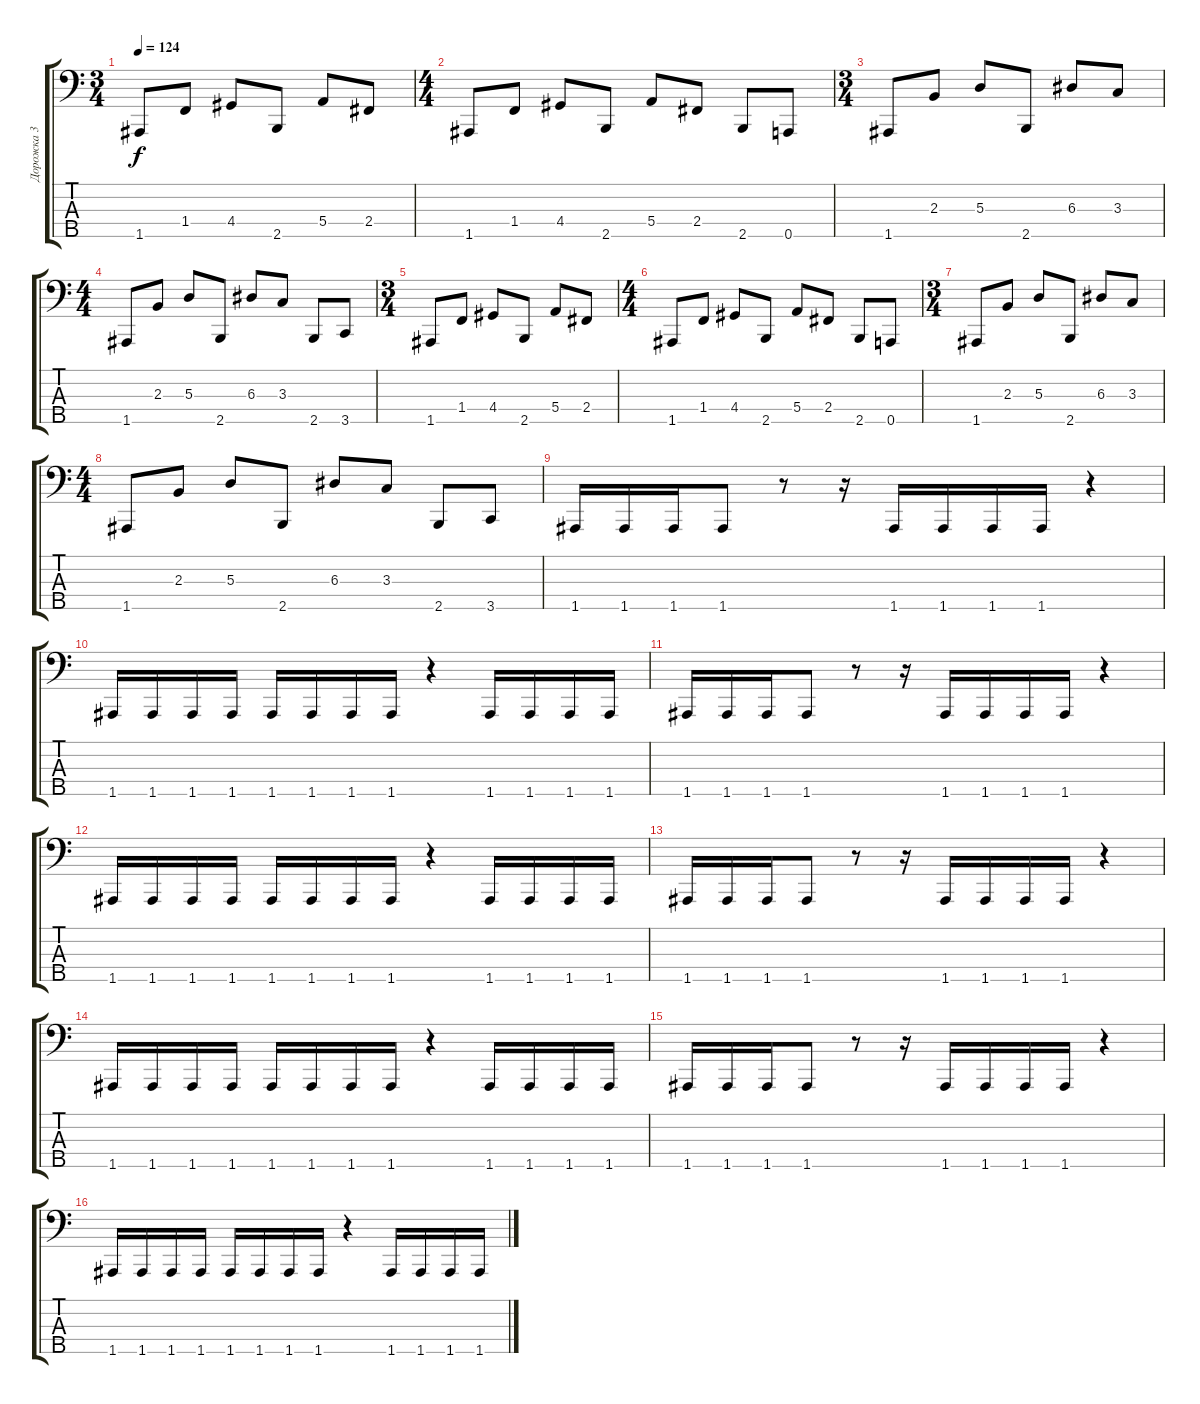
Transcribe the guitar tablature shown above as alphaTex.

\track ("Дорожка 3" "Дорожка 3") {instrument electricbasspick}
\staff {score tabs}
\tuning (G2 D2 A1 E1 A0) {hide}
\ts (3 4)
\tempo 124
\clef f4
\ks c
1.5.8{dy f} 1.4.8 4.4.8 2.5.8 5.4.8 2.4.8 |
\ts (4 4)
1.5.8 1.4.8 4.4.8 2.5.8 5.4.8 2.4.8 2.5.8 0.5.8 |
\ts (3 4)
1.5.8 2.3.8 5.3.8 2.5.8 6.3.8 3.3.8 |
\ts (4 4)
1.5.8 2.3.8 5.3.8 2.5.8 6.3.8 3.3.8 2.5.8 3.5.8 |
\ts (3 4)
1.5.8 1.4.8 4.4.8 2.5.8 5.4.8 2.4.8 |
\ts (4 4)
1.5.8 1.4.8 4.4.8 2.5.8 5.4.8 2.4.8 2.5.8 0.5.8 |
\ts (3 4)
1.5.8 2.3.8 5.3.8 2.5.8 6.3.8 3.3.8 |
\ts (4 4)
1.5.8 2.3.8 5.3.8 2.5.8 6.3.8 3.3.8 2.5.8 3.5.8 |
1.5.16 1.5.16 1.5.16 1.5.8 r.8 r.16 1.5.16 1.5.16 1.5.16 1.5.16 r.4 |
1.5.16 1.5.16 1.5.16 1.5.16 1.5.16 1.5.16 1.5.16 1.5.16 r.4 1.5.16 1.5.16 1.5.16 1.5.16 |
1.5.16 1.5.16 1.5.16 1.5.8 r.8 r.16 1.5.16 1.5.16 1.5.16 1.5.16 r.4 |
1.5.16 1.5.16 1.5.16 1.5.16 1.5.16 1.5.16 1.5.16 1.5.16 r.4 1.5.16 1.5.16 1.5.16 1.5.16 |
1.5.16 1.5.16 1.5.16 1.5.8 r.8 r.16 1.5.16 1.5.16 1.5.16 1.5.16 r.4 |
1.5.16 1.5.16 1.5.16 1.5.16 1.5.16 1.5.16 1.5.16 1.5.16 r.4 1.5.16 1.5.16 1.5.16 1.5.16 |
1.5.16 1.5.16 1.5.16 1.5.8 r.8 r.16 1.5.16 1.5.16 1.5.16 1.5.16 r.4 |
1.5.16 1.5.16 1.5.16 1.5.16 1.5.16 1.5.16 1.5.16 1.5.16 r.4 1.5.16 1.5.16 1.5.16 1.5.16
